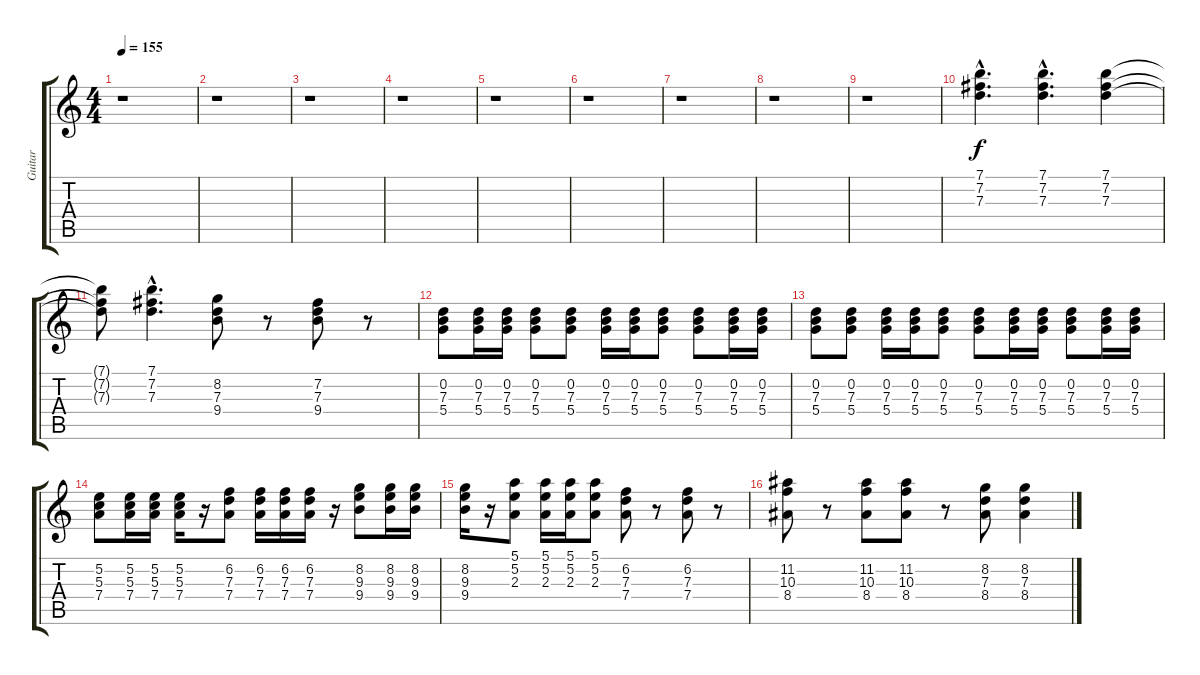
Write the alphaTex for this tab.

\track ("Guitar" "Guitar") {instrument electricguitarclean}
\staff {score tabs}
\tuning (E4 B3 G3 D3 A2 E2) {hide}
\ts (4 4)
\tempo 155
\clef g2
\ks c
r.1{dy f} |
r.1 |
r.1 |
r.1 |
r.1 |
r.1 |
r.1 |
r.1 |
r.1 |
(7.1{hac} 7.2{hac} 7.3{hac}).4{d volume 10} (7.1{hac} 7.2{hac} 7.3{hac}).4{d volume 10} (7.1 7.2 7.3).4 |
(7.1{t} 7.2{t} 7.3{t}).8 (7.1{hac} 7.2{hac} 7.3{hac}).4{d} (8.2 7.3 9.4).8 r.8 (7.2 7.3 9.4).8 r.8 |
(0.2 7.3 5.4).8 (0.2 7.3 5.4).16 (0.2 7.3 5.4).16 (0.2 7.3 5.4).8 (0.2 7.3 5.4).8 (0.2 7.3 5.4).16 (0.2 7.3 5.4).16 (0.2 7.3 5.4).8 (0.2 7.3 5.4).8 (0.2 7.3 5.4).16 (0.2 7.3 5.4).16 |
(0.2 7.3 5.4).8 (0.2 7.3 5.4).8 (0.2 7.3 5.4).16 (0.2 7.3 5.4).16 (0.2 7.3 5.4).8 (0.2 7.3 5.4).8 (0.2 7.3 5.4).16 (0.2 7.3 5.4).16 (0.2 7.3 5.4).8 (0.2 7.3 5.4).16 (0.2 7.3 5.4).16 |
(5.2 5.3 7.4).8 (5.2 5.3 7.4).16 (5.2 5.3 7.4).16 (5.2 5.3 7.4).16 r.16 (6.2 7.3 7.4).8 (6.2 7.3 7.4).16 (6.2 7.3 7.4).16 (6.2 7.3 7.4).16 r.16 (8.2 9.3 9.4).8 (8.2 9.3 9.4).16 (8.2 9.3 9.4).16 |
(8.2 9.3 9.4).16 r.16 (5.1 5.2 2.3).8 (5.1 5.2 2.3).16 (5.1 5.2 2.3).16 (5.1 5.2 2.3).8 (6.2 7.3 7.4).8 r.8 (6.2 7.3 7.4).8 r.8 |
(11.2 10.3 8.4).8 r.8 (11.2 10.3 8.4).8 (11.2 10.3 8.4).8 r.8 (8.2 7.3 8.4).8 (8.2 7.3 8.4).4
